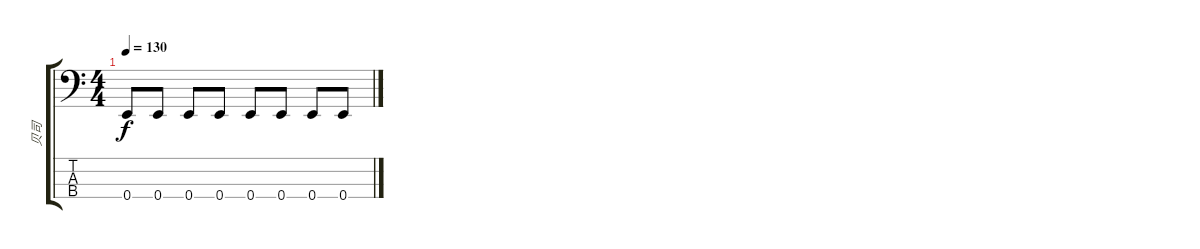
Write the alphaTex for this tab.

\track ("贝司" "贝司") {instrument electricbassfinger}
\staff {score tabs}
\tuning (G2 D2 A1 E1) {hide}
\ts (4 4)
\tempo 130
\clef f4
\ks c
0.4.8{dy f} 0.4.8 0.4.8 0.4.8 0.4.8 0.4.8 0.4.8 0.4.8
